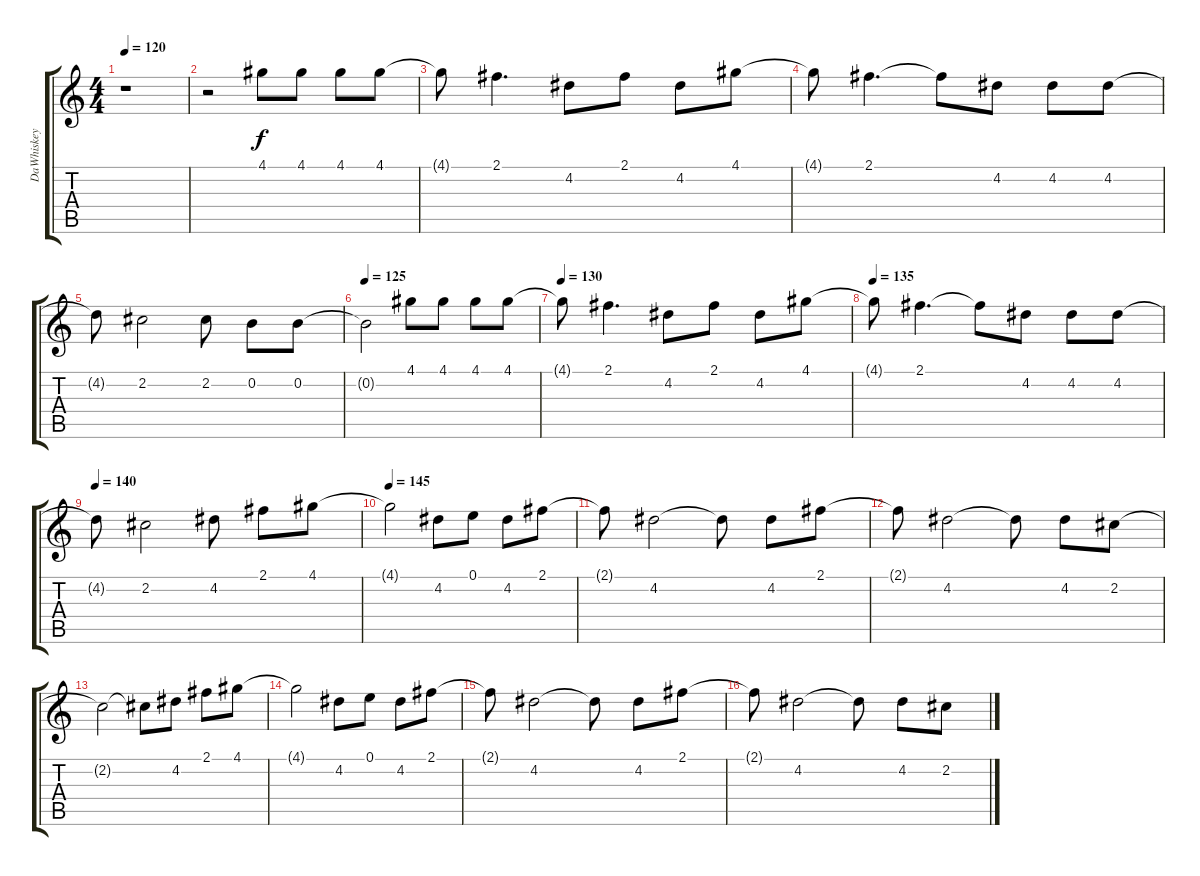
\track ("DaWhiskey" "DaWhiskey") {instrument distortionguitar}
\staff {score tabs}
\tuning (E4 B3 G3 D3 A2 E2) {hide}
\ts (4 4)
\tempo 120
\clef g2
\ks c
r.1{dy f} |
r.2 4.1.8 4.1.8 4.1.8 4.1.8 |
4.1{t}.8 2.1.4{d} 4.2.8 2.1.8 4.2.8 4.1.8 |
4.1{t}.8 2.1.4{d} 2.1{t}.8 4.2.8 4.2.8 4.2.8 |
4.2{t}.8 2.2.2 2.2.8 0.2.8 0.2.8 |
\tempo 125
0.2{t}.2 4.1.8 4.1.8 4.1.8 4.1.8 |
\tempo 130
4.1{t}.8 2.1.4{d} 4.2.8 2.1.8 4.2.8 4.1.8 |
\tempo 135
4.1{t}.8 2.1.4{d} 2.1{t}.8 4.2.8 4.2.8 4.2.8 |
\tempo 140
4.2{t}.8 2.2.2 4.2.8 2.1.8 4.1.8 |
\tempo 145
4.1{t}.2 4.2.8 0.1.8 4.2.8 2.1.8 |
2.1{t}.8 4.2.2 4.2{t}.8 4.2.8 2.1.8 |
2.1{t}.8 4.2.2 4.2{t}.8 4.2.8 2.2.8 |
2.2{t}.2 2.2{t}.8 4.2.8 2.1.8 4.1.8 |
4.1{t}.2 4.2.8 0.1.8 4.2.8 2.1.8 |
2.1{t}.8 4.2.2 4.2{t}.8 4.2.8 2.1.8 |
2.1{t}.8 4.2.2 4.2{t}.8 4.2.8 2.2.8
